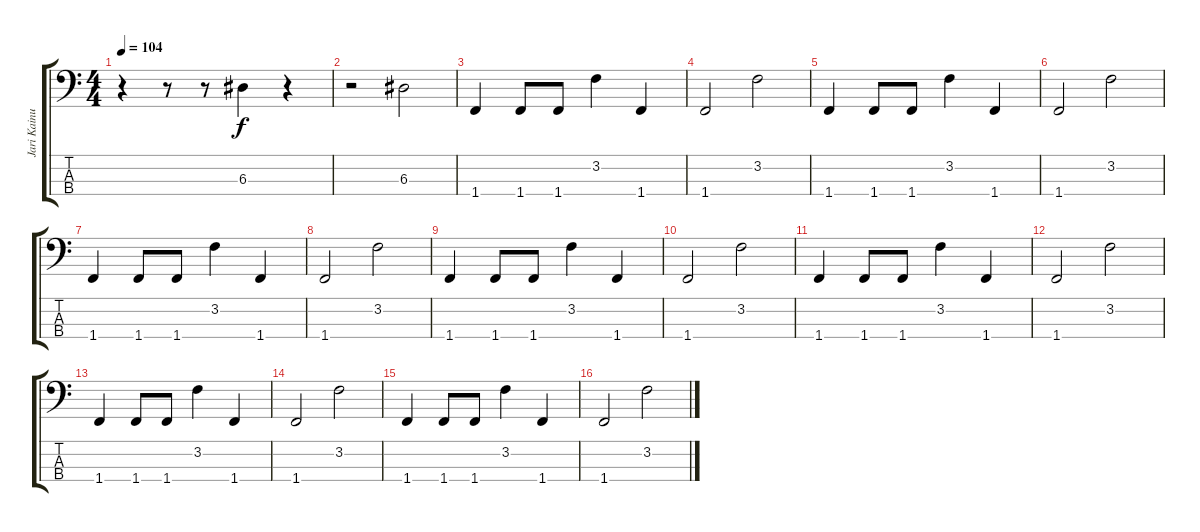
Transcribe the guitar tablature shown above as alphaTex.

\track ("Jari Kainulainen" "Jari Kainu") {instrument electricbasspick}
\staff {score tabs}
\tuning (G2 D2 A1 E1) {hide}
\ts (4 4)
\tempo 104
\clef f4
\ks c
r.4{dy f} r.8 r.8 6.3.4 r.4 |
r.2 6.3.2 |
1.4.4 1.4.8 1.4.8 3.2.4 1.4.4 |
1.4.2 3.2.2 |
1.4.4 1.4.8 1.4.8 3.2.4 1.4.4 |
1.4.2 3.2.2 |
1.4.4 1.4.8 1.4.8 3.2.4 1.4.4 |
1.4.2 3.2.2 |
1.4.4 1.4.8 1.4.8 3.2.4 1.4.4 |
1.4.2 3.2.2 |
1.4.4 1.4.8 1.4.8 3.2.4 1.4.4 |
1.4.2 3.2.2 |
1.4.4 1.4.8 1.4.8 3.2.4 1.4.4 |
1.4.2 3.2.2 |
1.4.4 1.4.8 1.4.8 3.2.4 1.4.4 |
1.4.2 3.2.2
